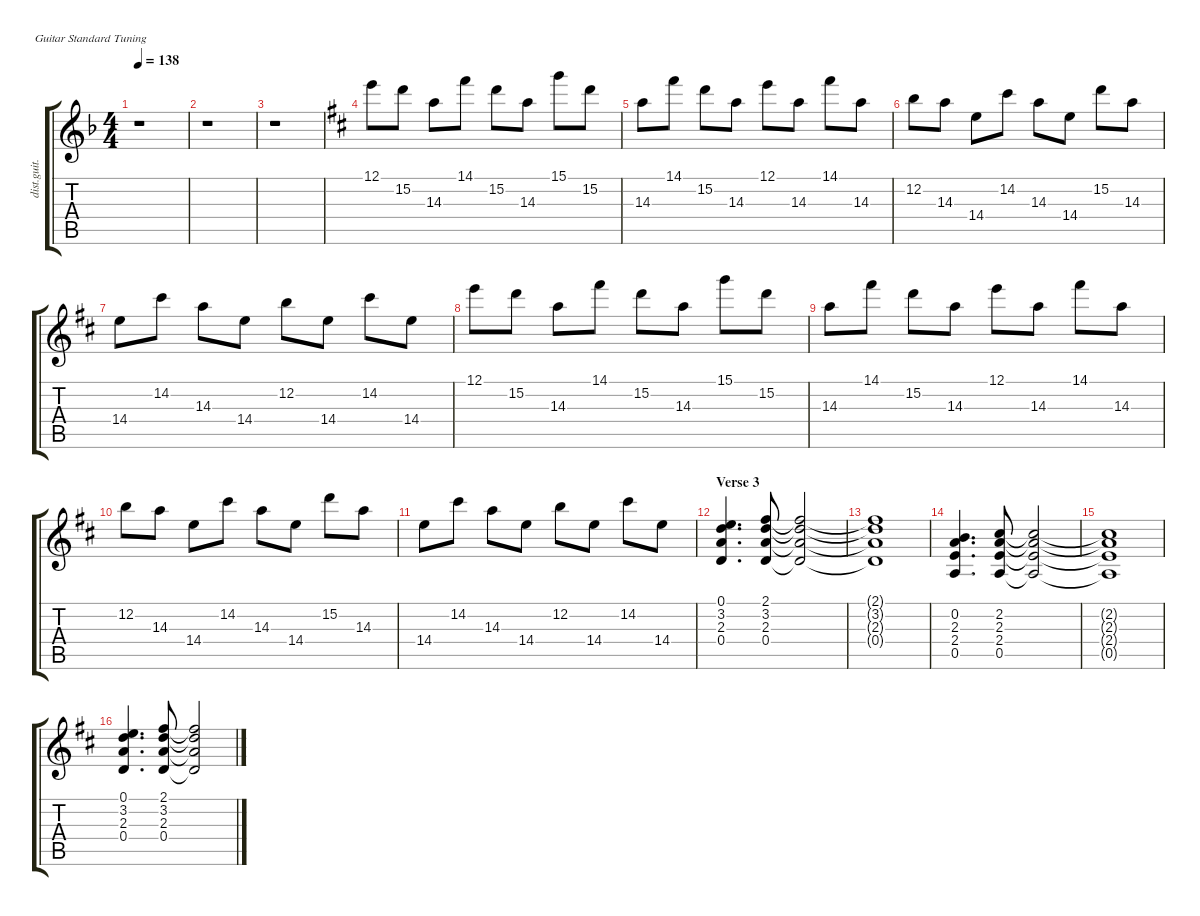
\hideDynamics
\bracketExtendMode groupsimilarinstruments
\otherSystemsTrackNameOrientation horizontal
\track ("EG2" "dist.guit.") {defaultSystemsLayout 5 instrument distortionguitar}
\staff {score tabs}
\tuning (E4 B3 G3 D3 A2 E2)
\ts (4 4)
\tempo 138
\clef g2
\ks f
r.1{dy fff} |
r.1 |
r.1 |
\ks d
12.1{acc forcenatural}.8{dy f} 15.2{acc forcenatural}.8 14.3{acc forcenatural}.8 14.1{acc #}.8 15.2{acc forcenatural}.8 14.3{acc forcenatural}.8 15.1{acc forcenatural}.8 15.2{acc forcenatural}.8 |
14.3{acc forcenatural}.8 14.1{acc #}.8 15.2{acc forcenatural}.8 14.3{acc forcenatural}.8 12.1{acc forcenatural}.8 14.3{acc forcenatural}.8 14.1{acc #}.8 14.3{acc forcenatural}.8 |
12.2{acc forcenatural}.8 14.3{acc forcenatural}.8 14.4{acc forcenatural}.8 14.2{acc #}.8 14.3{acc forcenatural}.8 14.4{acc forcenatural}.8 15.2{acc forcenatural}.8 14.3{acc forcenatural}.8 |
14.4{acc forcenatural}.8 14.2{acc #}.8 14.3{acc forcenatural}.8 14.4{acc forcenatural}.8 12.2{acc forcenatural}.8 14.4{acc forcenatural}.8 14.2{acc #}.8 14.4{acc forcenatural}.8 |
12.1{acc forcenatural}.8 15.2{acc forcenatural}.8 14.3{acc forcenatural}.8 14.1{acc #}.8 15.2{acc forcenatural}.8 14.3{acc forcenatural}.8 15.1{acc forcenatural}.8 15.2{acc forcenatural}.8 |
14.3{acc forcenatural}.8 14.1{acc #}.8 15.2{acc forcenatural}.8 14.3{acc forcenatural}.8 12.1{acc forcenatural}.8 14.3{acc forcenatural}.8 14.1{acc #}.8 14.3{acc forcenatural}.8 |
12.2{acc forcenatural}.8 14.3{acc forcenatural}.8 14.4{acc forcenatural}.8 14.2{acc #}.8 14.3{acc forcenatural}.8 14.4{acc forcenatural}.8 15.2{acc forcenatural}.8 14.3{acc forcenatural}.8 |
14.4{acc forcenatural}.8 14.2{acc #}.8 14.3{acc forcenatural}.8 14.4{acc forcenatural}.8 12.2{acc forcenatural}.8 14.4{acc forcenatural}.8 14.2{acc #}.8 14.4{acc forcenatural}.8 |
\section ("" "Verse 3")
(0.1{acc forcenatural} 3.2{acc forcenatural} 2.3{acc forcenatural} 0.4{acc forcenatural}).4{d} (2.1{acc #} 3.2{acc forcenatural} 2.3{acc forcenatural} 0.4{acc forcenatural}).8{dy mf} (2.1{t acc #} 0.4{t acc forcenatural} 2.3{t acc forcenatural} 3.2{t acc forcenatural}).2 |
(2.1{t acc #} 3.2{t acc forcenatural} 2.3{t acc forcenatural} 0.4{t acc forcenatural}).1 |
(0.2{acc forcenatural} 2.3{acc forcenatural} 2.4{acc forcenatural} 0.5{acc forcenatural}).4{d dy f} (2.2{acc #} 2.3{acc forcenatural} 2.4{acc forcenatural} 0.5{acc forcenatural}).8{dy mf} (2.2{t acc #} 2.3{t acc forcenatural} 2.4{t acc forcenatural} 0.5{t acc forcenatural}).2 |
(2.2{t acc #} 2.3{t acc forcenatural} 2.4{t acc forcenatural} 0.5{t acc forcenatural}).1 |
(0.1{acc forcenatural} 3.2{acc forcenatural} 2.3{acc forcenatural} 0.4{acc forcenatural}).4{d dy f} (2.1{acc #} 3.2{acc forcenatural} 2.3{acc forcenatural} 0.4{acc forcenatural}).8{dy mf} (2.1{t acc #} 0.4{t acc forcenatural} 2.3{t acc forcenatural} 3.2{t acc forcenatural}).2
